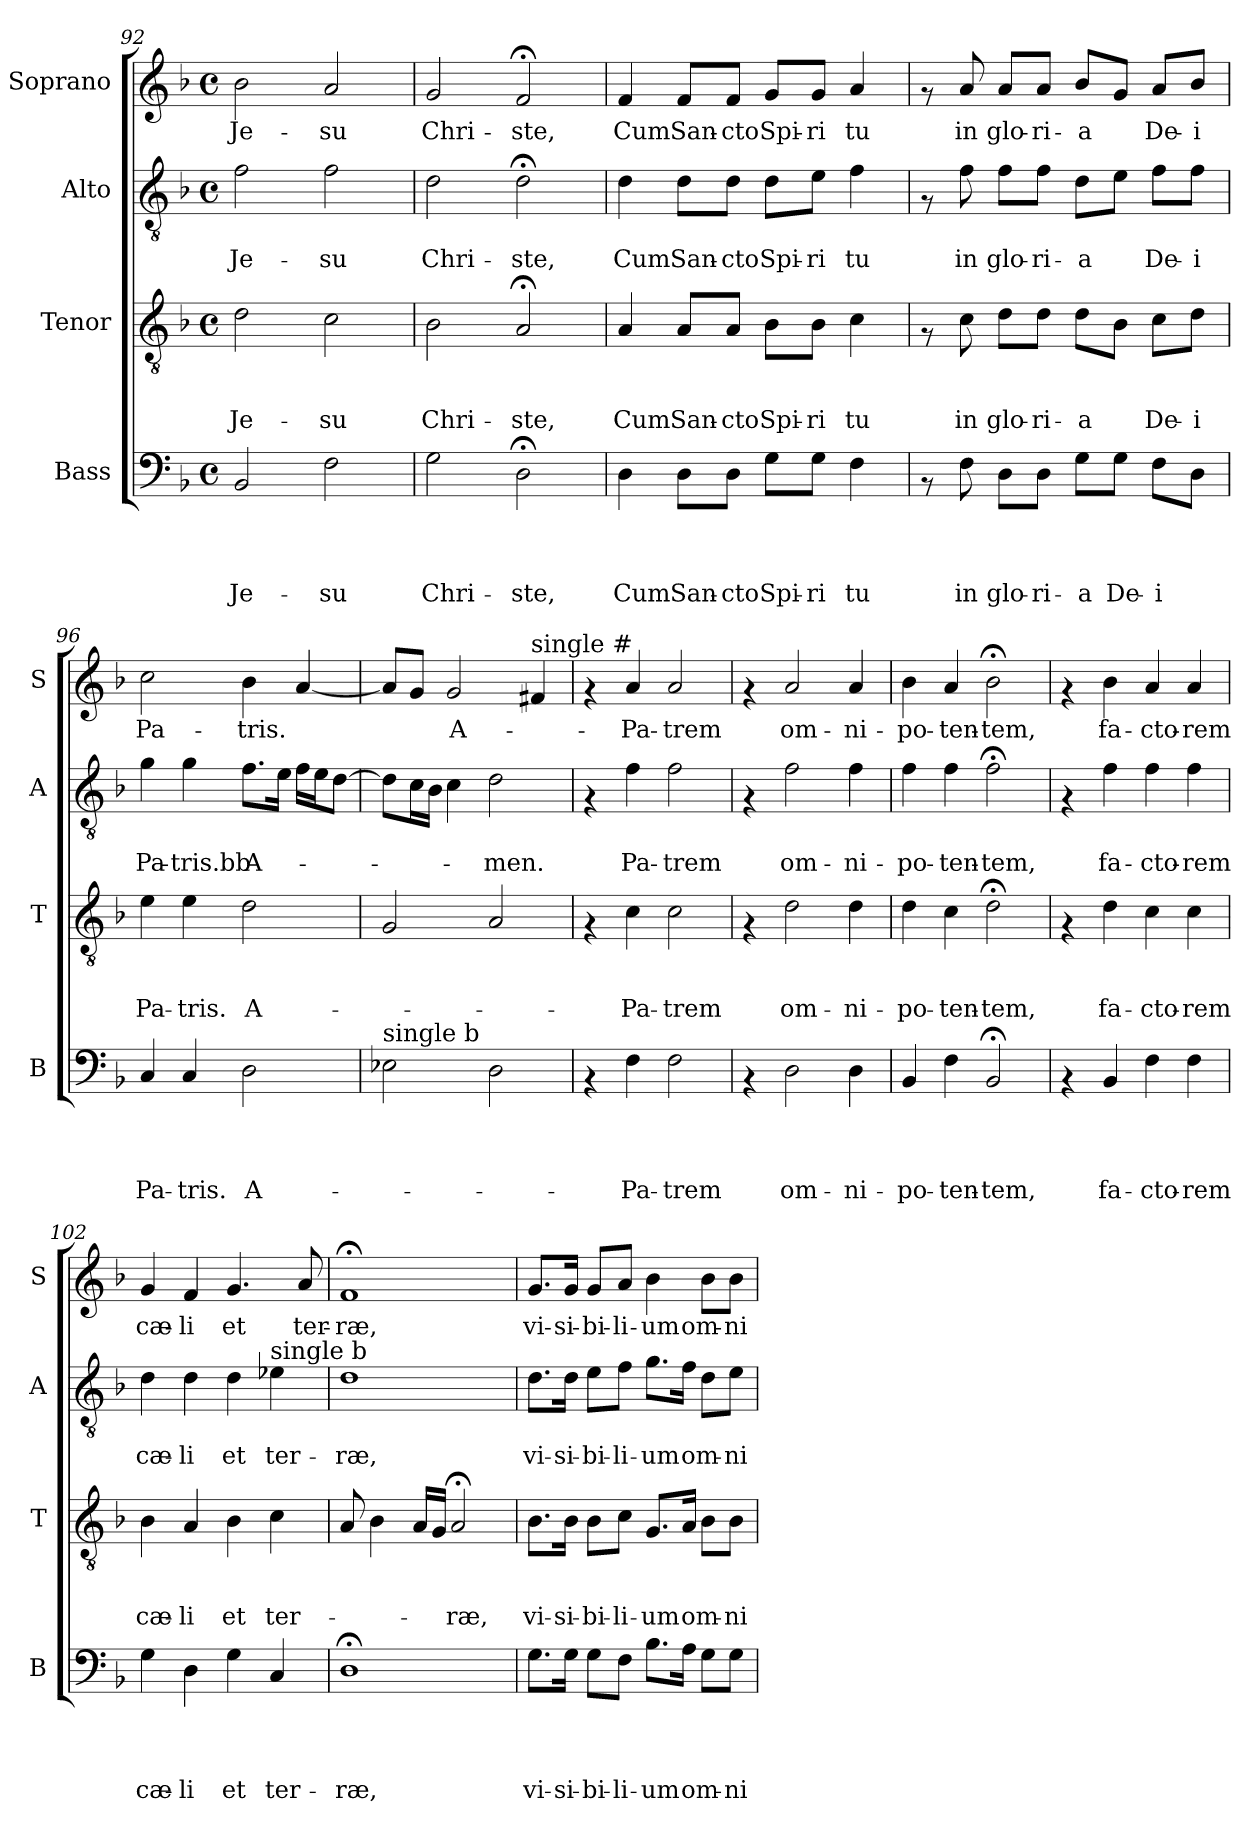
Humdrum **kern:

**kern	**text	**text	**text	**text	**kern	**text	**text	**text	**kern	**text	**text	**kern	**text
*part4	*part4	*part4	*part4	*part4	*part3	*part3	*part3	*part3	*part2	*part2	*part2	*part1	*part1
*staff4	*staff4	*staff4	*staff4	*staff4	*staff3	*staff3	*staff3	*staff3	*staff2	*staff2	*staff2	*staff1	*staff1
*I"Bass	*	*	*	*	*I"Tenor	*	*	*	*I"Alto	*	*	*I"Soprano	*
*I'B	*	*	*	*	*I'T	*	*	*	*I'A	*	*	*I'S	*
!!LO:PB:g=z
*clefF4	*	*	*	*	*clefGv2	*	*	*	*clefGv2	*	*	*clefG2	*
*k[b-]	*	*	*	*	*k[b-]	*	*	*	*k[b-]	*	*	*k[b-]	*
*F:	*	*	*	*	*F:	*	*	*	*F:	*	*	*F:	*
*M4/4	*	*	*	*	*M4/4	*	*	*	*M4/4	*	*	*M4/4	*
*met(c)	*	*	*	*	*met(c)	*	*	*	*met(c)	*	*	*met(c)	*
=92	=92	=92	=92	=92	=92	=92	=92	=92	=92	=92	=92	=92	=92
!	!	!	!	!LO:LY:b	!	!	!	!LO:LY:b	!	!	!LO:LY:b	!	!LO:LY:b
2BB-/	.	.	.	Je-	2d\	.	.	Je-	2f\	.	Je-	2b-\	Je-
!	!	!	!	!LO:LY:b	!	!	!	!LO:LY:b	!	!	!LO:LY:b	!	!LO:LY:b
2F\	.	.	.	-su	2c\	.	.	-su	2f\	.	-su	2a/	-su
=93	=93	=93	=93	=93	=93	=93	=93	=93	=93	=93	=93	=93	=93
!	!	!	!	!LO:LY:b	!	!	!	!LO:LY:b	!	!	!LO:LY:b	!	!LO:LY:b
2G\	.	.	.	Chri-	2B-\	.	.	Chri-	2d\	.	Chri-	2g/	Chri-
!	!	!	!	!LO:LY:b	!	!	!	!LO:LY:b	!	!	!LO:LY:b	!	!LO:LY:b
2D;<\	.	.	.	-ste,	2A;</	.	.	-ste,	2d;<\	.	-ste,	2f;</	-ste,
=94	=94	=94	=94	=94	=94	=94	=94	=94	=94	=94	=94	=94	=94
!	!	!	!	!LO:LY:b	!	!	!	!LO:LY:b	!	!	!LO:LY:b	!	!LO:LY:b
4D\	.	.	.	Cum	4A/	.	.	Cum	4d\	.	Cum	4f/	Cum
!	!	!	!	!LO:LY:b	!	!	!	!LO:LY:b	!	!	!LO:LY:b	!	!LO:LY:b
8D\L	.	.	.	San-	8A/L	.	.	San-	8d\L	.	San-	8f/L	San-
!	!	!	!	!LO:LY:b	!	!	!	!LO:LY:b	!	!	!LO:LY:b	!	!LO:LY:b
8D\J	.	.	.	-cto	8A/J	.	.	-cto	8d\J	.	-cto	8f/J	-cto
!	!	!	!	!LO:LY:b	!	!	!	!LO:LY:b	!	!	!LO:LY:b	!	!LO:LY:b
8G\L	.	.	.	Spi-	8B-\L	.	.	Spi-	8d\L	.	Spi-	8g/L	Spi-
!	!	!	!	!LO:LY:b	!	!	!	!LO:LY:b	!	!	!LO:LY:b	!	!LO:LY:b
8G\J	.	.	.	-ri	8B-\J	.	.	-ri	8e\J	.	-ri	8g/J	-ri
!	!	!	!	!LO:LY:b	!	!	!	!LO:LY:b	!	!	!LO:LY:b	!	!LO:LY:b
4F\	.	.	.	tu	4c\	.	.	tu	4f\	.	tu	4a/	tu
=95	=95	=95	=95	=95	=95	=95	=95	=95	=95	=95	=95	=95	=95
8rAA	.	.	.	.	8rF	.	.	.	8rF	.	.	8rf	.
!	!	!	!	!LO:LY:b	!	!	!	!LO:LY:b	!	!	!LO:LY:b	!	!LO:LY:b
8F\	.	.	.	in	8c\	.	.	in	8f\	.	in	8a/	in
!	!	!	!	!LO:LY:b	!	!	!	!LO:LY:b	!	!	!LO:LY:b	!	!LO:LY:b
8D\L	.	.	.	glo-	8d\L	.	.	glo-	8f\L	.	glo-	8a/L	glo-
!	!	!	!	!LO:LY:b	!	!	!	!LO:LY:b	!	!	!LO:LY:b	!	!LO:LY:b
8D\J	.	.	.	-ri-	8d\J	.	.	-ri-	8f\J	.	-ri-	8a/J	-ri-
!	!	!	!	!LO:LY:b	!	!	!	!LO:LY:b	!	!	!LO:LY:b	!	!LO:LY:b
8G\L	.	.	.	-a	8d\L	.	.	-a	8d\L	.	-a	8b-/L	-a
!	!	!	!	!LO:LY:b	!	!	!	!	!	!	!	!	!
8G\J	.	.	.	De-	8B-\J	.	.	.	8e\J	.	.	8g/J	.
!	!	!	!	!LO:LY:b	!	!	!	!LO:LY:b	!	!	!LO:LY:b	!	!LO:LY:b
8F\L	.	.	.	-i	8c\L	.	.	De-	8f\L	.	De-	8a/L	De-
!	!	!	!	!	!	!	!	!LO:LY:b	!	!	!LO:LY:b	!	!LO:LY:b
8D\J	.	.	.	.	8d\J	.	.	-i	8f\J	.	-i	8b-/J	-i
=96	=96	=96	=96	=96	=96	=96	=96	=96	=96	=96	=96	=96	=96
!	!	!	!	!LO:LY:b	!	!	!	!LO:LY:b	!	!	!LO:LY:b	!	!LO:LY:b
4C/	.	.	.	Pa-	4e\	.	.	Pa-	4g\	.	Pa-	2cc\	Pa-
!	!	!	!	!LO:LY:b	!	!	!	!LO:LY:b	!	!	!LO:LY:b	!	!
4C/	.	.	.	-tris.	4e\	.	.	-tris.	4g\	.	-tris.bb	.	.
!	!	!	!	!LO:LY:b	!	!	!	!LO:LY:b	!	!	!LO:LY:b	!	!LO:LY:b
2D\	.	.	.	A-	2d\	.	.	A-	8.f\L	.	A-	4b-\	-tris.
.	.	.	.	.	.	.	.	.	16e\Jk	.	.	.	.
.	.	.	.	.	.	.	.	.	16f\LL	.	.	[<4a/	.
.	.	.	.	.	.	.	.	.	16e\J	.	.	.	.
.	.	.	.	.	.	.	.	.	[>8d\J	.	.	.	.
=97	=97	=97	=97	=97	=97	=97	=97	=97	=97	=97	=97	=97	=97
!LO:TX:a:t=single b	!	!	!	!	!	!	!	!	!	!	!	!	!
2E-\	.	.	.	.	2G/	.	.	.	8d\L]	.	.	8a/L]	.
.	.	.	.	.	.	.	.	.	16c\L	.	.	8g/J	.
.	.	.	.	.	.	.	.	.	16B-\JJ	.	.	.	.
!	!	!	!	!	!	!	!	!	!	!	!	!	!LO:LY:b
.	.	.	.	.	.	.	.	.	4c\	.	.	2g/	A-
!	!	!	!	!	!	!	!	!	!	!	!LO:LY:b	!	!
2D\	.	.	.	.	2A/	.	.	.	2d\	.	-men.	.	.
!	!	!	!	!	!	!	!	!	!	!	!	!LO:TX:a:t=single #	!
.	.	.	.	.	.	.	.	.	.	.	.	4f#/	.
!!LO:PB:g=z
=98	=98	=98	=98	=98	=98	=98	=98	=98	=98	=98	=98	=98	=98
4rAA	.	.	.	.	4rF	.	.	.	4rF	.	.	4rf	.
!	!	!	!	!LO:LY:b	!	!	!	!LO:LY:b	!	!	!LO:LY:b	!	!LO:LY:b
4F\	.	.	.	-Pa-	4c\	.	.	-Pa-	4f\	.	Pa-	4a/	-Pa-
!	!	!	!	!LO:LY:b	!	!	!	!LO:LY:b	!	!	!LO:LY:b	!	!LO:LY:b
2F\	.	.	.	-trem	2c\	.	.	-trem	2f\	.	-trem	2a/	-trem
=99	=99	=99	=99	=99	=99	=99	=99	=99	=99	=99	=99	=99	=99
4rAA	.	.	.	.	4rF	.	.	.	4rF	.	.	4rf	.
!	!	!	!	!LO:LY:b	!	!	!	!LO:LY:b	!	!	!LO:LY:b	!	!LO:LY:b
2D\	.	.	.	om-	2d\	.	.	om-	2f\	.	om-	2a/	om-
!	!	!	!	!LO:LY:b	!	!	!	!LO:LY:b	!	!	!LO:LY:b	!	!LO:LY:b
4D\	.	.	.	-ni-	4d\	.	.	-ni-	4f\	.	-ni-	4a/	-ni-
=100	=100	=100	=100	=100	=100	=100	=100	=100	=100	=100	=100	=100	=100
!	!	!	!	!LO:LY:b	!	!	!	!LO:LY:b	!	!	!LO:LY:b	!	!LO:LY:b
4BB-/	.	.	.	-po-	4d\	.	.	-po-	4f\	.	-po-	4b-\	-po-
!	!	!	!	!LO:LY:b	!	!	!	!LO:LY:b	!	!	!LO:LY:b	!	!LO:LY:b
4F\	.	.	.	-ten-	4c\	.	.	-ten-	4f\	.	-ten-	4a/	-ten-
!	!	!	!	!LO:LY:b	!	!	!	!LO:LY:b	!	!	!LO:LY:b	!	!LO:LY:b
2BB-;</	.	.	.	-tem,	2d;<\	.	.	-tem,	2f;<\	.	-tem,	2b-;<\	-tem,
=101	=101	=101	=101	=101	=101	=101	=101	=101	=101	=101	=101	=101	=101
4rAA	.	.	.	.	4rF	.	.	.	4rF	.	.	4rf	.
!	!	!	!	!LO:LY:b	!	!	!	!LO:LY:b	!	!	!LO:LY:b	!	!LO:LY:b
4BB-/	.	.	.	fa-	4d\	.	.	fa-	4f\	.	fa-	4b-\	fa-
!	!	!	!	!LO:LY:b	!	!	!	!LO:LY:b	!	!	!LO:LY:b	!	!LO:LY:b
4F\	.	.	.	-cto-	4c\	.	.	-cto-	4f\	.	-cto-	4a/	-cto-
!	!	!	!	!LO:LY:b	!	!	!	!LO:LY:b	!	!	!LO:LY:b	!	!LO:LY:b
4F\	.	.	.	-rem	4c\	.	.	-rem	4f\	.	-rem	4a/	-rem
=102	=102	=102	=102	=102	=102	=102	=102	=102	=102	=102	=102	=102	=102
!	!	!	!	!LO:LY:b	!	!	!	!LO:LY:b	!	!	!LO:LY:b	!	!LO:LY:b
4G\	.	.	.	cæ-	4B-\	.	.	cæ-	4d\	.	cæ-	4g/	cæ-
!	!	!	!	!LO:LY:b	!	!	!	!LO:LY:b	!	!	!LO:LY:b	!	!LO:LY:b
4D\	.	.	.	-li	4A/	.	.	-li	4d\	.	-li	4f/	-li
!	!	!	!	!LO:LY:b	!	!	!	!LO:LY:b	!	!	!LO:LY:b	!	!LO:LY:b
4G\	.	.	.	et	4B-\	.	.	et	4d\	.	et	4.g/	et
!	!	!	!	!	!	!	!	!	!LO:TX:a:t=single b	!	!	!	!
!	!	!	!	!LO:LY:b	!	!	!	!LO:LY:b	!	!	!LO:LY:b	!	!
4C/	.	.	.	ter-	4c\	.	.	ter-	4e-\	.	ter-	.	.
!	!	!	!	!	!	!	!	!	!	!	!	!	!LO:LY:b
.	.	.	.	.	.	.	.	.	.	.	.	8a/	ter-
=103	=103	=103	=103	=103	=103	=103	=103	=103	=103	=103	=103	=103	=103
!	!	!	!	!LO:LY:b	!	!	!	!	!	!	!LO:LY:b	!	!LO:LY:b
1D;	.	.	.	-ræ,	8A/	.	.	.	1d	.	-ræ,	1f;	-ræ,
.	.	.	.	.	4B-\	.	.	.	.	.	.	.	.
.	.	.	.	.	16A/LL	.	.	.	.	.	.	.	.
.	.	.	.	.	16G/JJ	.	.	.	.	.	.	.	.
!	!	!	!	!	!	!	!	!LO:LY:b	!	!	!	!	!
.	.	.	.	.	2A;</	.	.	-ræ,	.	.	.	.	.
!!LO:LB:g=z
=104	=104	=104	=104	=104	=104	=104	=104	=104	=104	=104	=104	=104	=104
!	!	!	!	!LO:LY:b	!	!	!	!LO:LY:b	!	!	!LO:LY:b	!	!LO:LY:b
8.G\L	.	.	.	vi-	8.B-\L	.	.	vi-	8.d\L	.	vi-	8.g/L	vi-
!	!	!	!	!LO:LY:b	!	!	!	!LO:LY:b	!	!	!LO:LY:b	!	!LO:LY:b
16G\Jk	.	.	.	-si-	16B-\Jk	.	.	-si-	16d\Jk	.	-si-	16g/Jk	-si-
!	!	!	!	!LO:LY:b	!	!	!	!LO:LY:b	!	!	!LO:LY:b	!	!LO:LY:b
8G\L	.	.	.	-bi-	8B-\L	.	.	-bi-	8e\L	.	-bi-	8g/L	-bi-
!	!	!	!	!LO:LY:b	!	!	!	!LO:LY:b	!	!	!LO:LY:b	!	!LO:LY:b
8F\J	.	.	.	-li-	8c\J	.	.	-li-	8f\J	.	-li-	8a/J	-li-
!	!	!	!	!LO:LY:b	!	!	!	!LO:LY:b	!	!	!LO:LY:b	!	!LO:LY:b
8.B-\L	.	.	.	-um	8.G/L	.	.	-um	8.g\L	.	-um	4b-\	-um
16A\Jk	.	.	.	.	16A/Jk	.	.	.	16f\Jk	.	.	.	.
!	!	!	!	!LO:LY:b	!	!	!	!LO:LY:b	!	!	!LO:LY:b	!	!LO:LY:b
8G\L	.	.	.	om-	8B-\L	.	.	om-	8d\L	.	om-	8b-\L	om-
!	!	!	!	!LO:LY:b	!	!	!	!LO:LY:b	!	!	!LO:LY:b	!	!LO:LY:b
8G\J	.	.	.	-ni-	8B-\J	.	.	-ni-	8e\J	.	-ni-	8b-\J	-ni-
=	=	=	=	=	=	=	=	=	=	=	=	=	=
*-	*-	*-	*-	*-	*-	*-	*-	*-	*-	*-	*-	*-	*-
